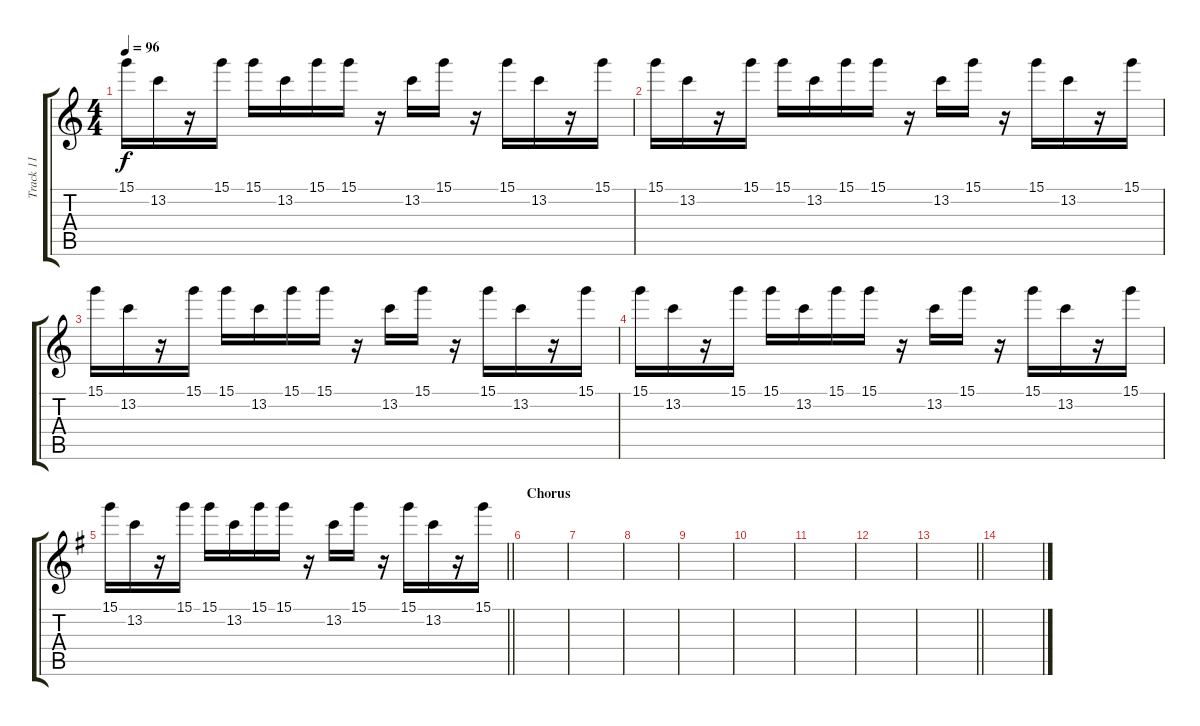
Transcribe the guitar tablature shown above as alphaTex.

\track ("Track 11" "Track 11") {instrument pad1newage}
\staff {score tabs}
\tuning (E5 B4 G4 D4 A3 E3) {hide}
\ts (4 4)
\tempo 96
\clef g2
\ks c
15.1.16{dy f} 13.2.16 r.16 15.1.16 15.1.16 13.2.16 15.1.16 15.1.16 r.16 13.2.16 15.1.16 r.16 15.1.16 13.2.16 r.16 15.1.16 |
15.1.16 13.2.16 r.16 15.1.16 15.1.16 13.2.16 15.1.16 15.1.16 r.16 13.2.16 15.1.16 r.16 15.1.16 13.2.16 r.16 15.1.16 |
15.1.16 13.2.16 r.16 15.1.16 15.1.16 13.2.16 15.1.16 15.1.16 r.16 13.2.16 15.1.16 r.16 15.1.16 13.2.16 r.16 15.1.16 |
15.1.16 13.2.16 r.16 15.1.16 15.1.16 13.2.16 15.1.16 15.1.16 r.16 13.2.16 15.1.16 r.16 15.1.16 13.2.16 r.16 15.1.16 |
\barLineRight lightlight
\ks g
15.1.16 13.2.16 r.16 15.1.16 15.1.16 13.2.16 15.1.16 15.1.16 r.16 13.2.16 15.1.16 r.16 15.1.16 13.2.16 r.16 15.1.16 |
\section ("" "Chorus")
|
|
|
|
|
|
|
\barLineRight lightlight
|
\section ("" "")
